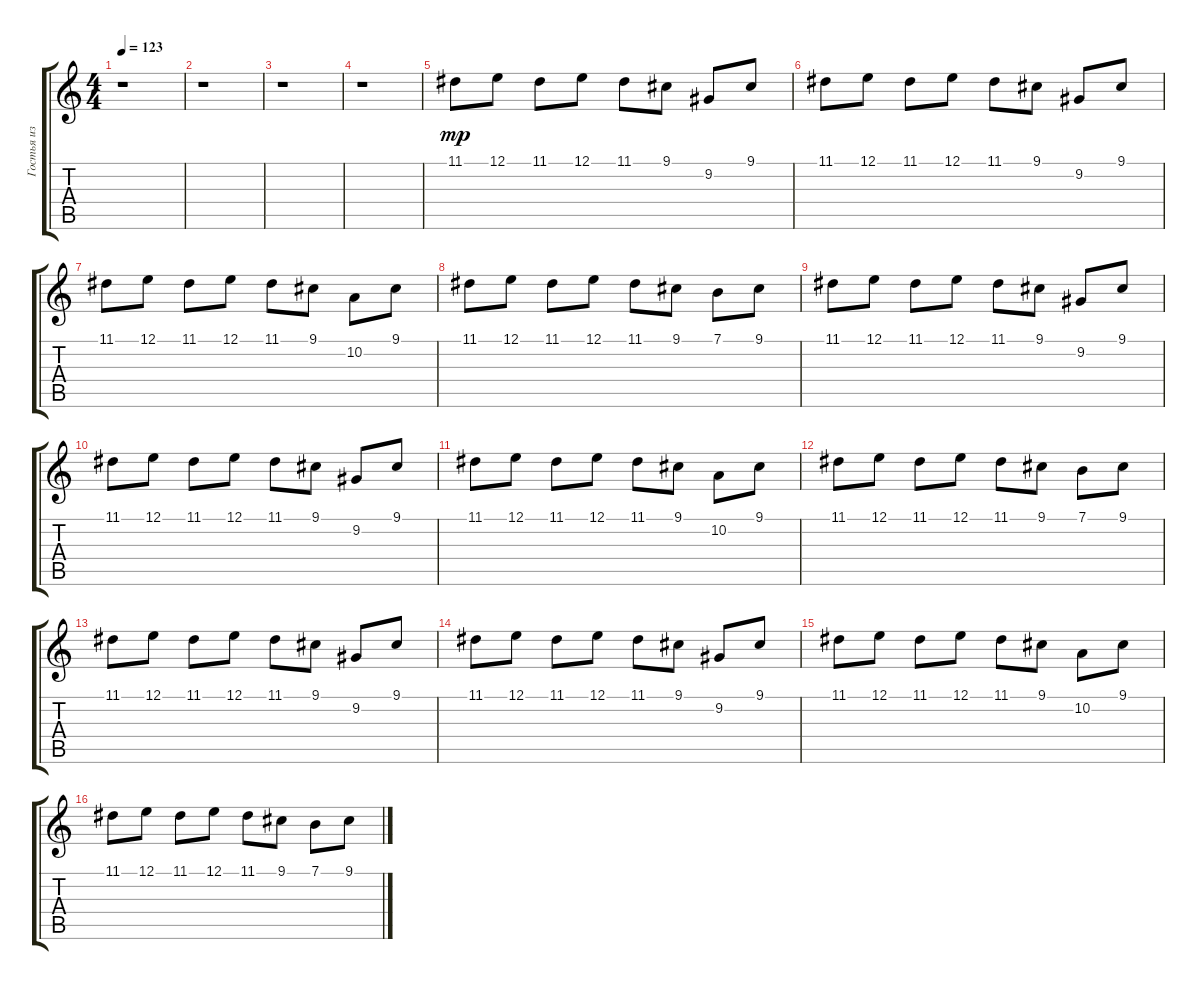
\track ("Гостья из будущего" "Гостья из ") {instrument ocarina}
\staff {score tabs}
\tuning (E4 B3 G3 D3 A2 E2) {hide}
\ts (4 4)
\tempo 123
\clef g2
\ks c
r.1{dy mp instrument ocarina} |
r.1 |
r.1 |
r.1 |
11.1.8 12.1.8 11.1.8 12.1.8 11.1.8 9.1.8 9.2.8 9.1.8 |
11.1.8 12.1.8 11.1.8 12.1.8 11.1.8 9.1.8 9.2.8 9.1.8 |
11.1.8 12.1.8 11.1.8 12.1.8 11.1.8 9.1.8 10.2.8 9.1.8 |
11.1.8 12.1.8 11.1.8 12.1.8 11.1.8 9.1.8 7.1.8 9.1.8 |
11.1.8 12.1.8 11.1.8 12.1.8 11.1.8 9.1.8 9.2.8 9.1.8 |
11.1.8 12.1.8 11.1.8 12.1.8 11.1.8 9.1.8 9.2.8 9.1.8 |
11.1.8 12.1.8 11.1.8 12.1.8 11.1.8 9.1.8 10.2.8 9.1.8 |
11.1.8 12.1.8 11.1.8 12.1.8 11.1.8 9.1.8 7.1.8 9.1.8 |
11.1.8 12.1.8 11.1.8 12.1.8 11.1.8 9.1.8 9.2.8 9.1.8 |
11.1.8 12.1.8 11.1.8 12.1.8 11.1.8 9.1.8 9.2.8 9.1.8 |
11.1.8 12.1.8 11.1.8 12.1.8 11.1.8 9.1.8 10.2.8 9.1.8 |
11.1.8 12.1.8 11.1.8 12.1.8 11.1.8 9.1.8 7.1.8 9.1.8
